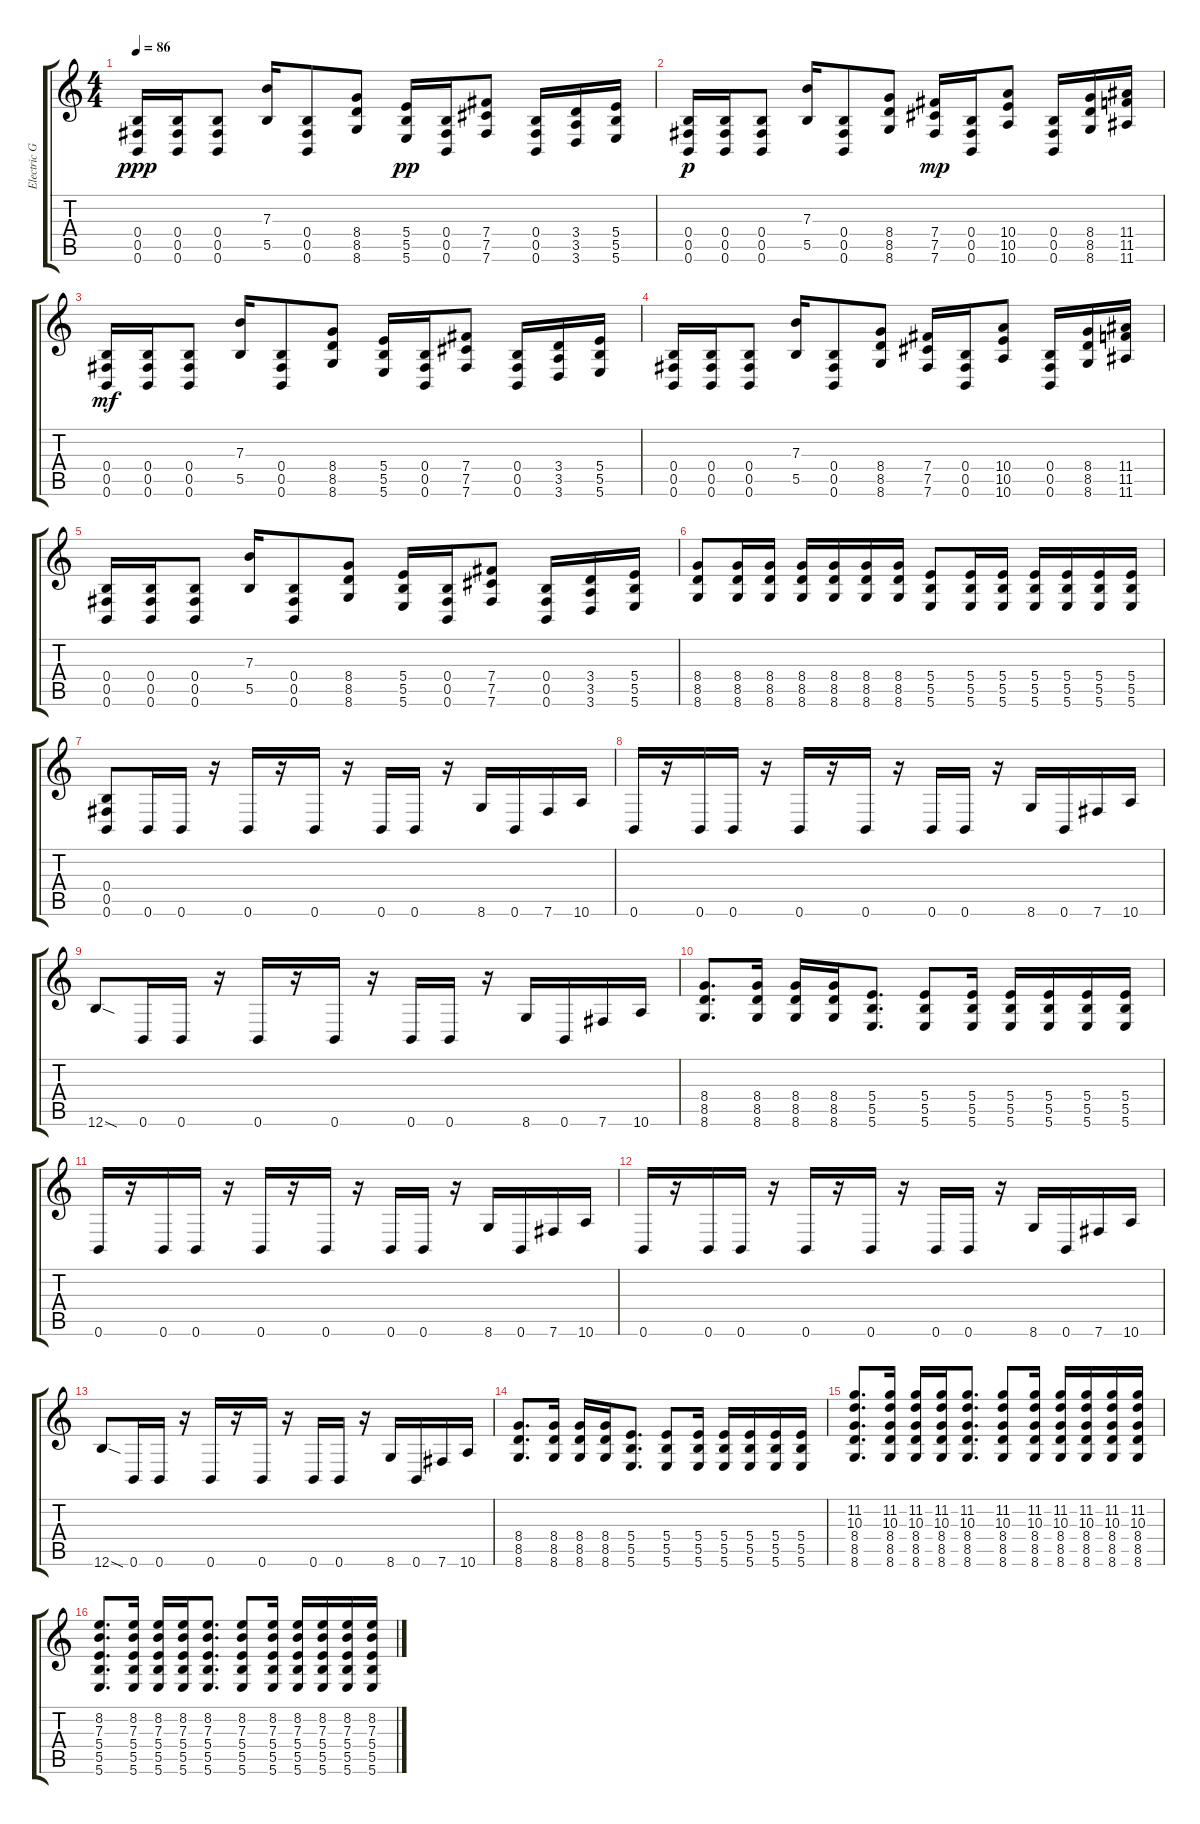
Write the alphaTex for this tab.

\track ("Electric Guitar 1" "Electric G") {instrument distortionguitar}
\staff {score tabs}
\tuning (Db4 Ab3 E3 B2 Gb2 B1) {hide}
\ts (4 4)
\tempo 86
\clef g2
\ks c
(0.4 0.5 0.6).16{dy ppp instrument distortionguitar} (0.4 0.5 0.6).16 (0.4 0.5 0.6).8 (7.3 5.5).16 (0.4 0.5 0.6).8 (8.4 8.5 8.6).8 (5.4 5.5 5.6).16{dy pp} (0.4 0.5 0.6).16 (7.4 7.5 7.6).8 (0.4 0.5 0.6).16 (3.4 3.5 3.6).16 (5.4 5.5 5.6).16 |
(0.4 0.5 0.6).16{dy p} (0.4 0.5 0.6).16 (0.4 0.5 0.6).8 (7.3 5.5).16 (0.4 0.5 0.6).8 (8.4 8.5 8.6).8 (7.4 7.5 7.6).16{dy mp} (0.4 0.5 0.6).16 (10.4 10.5 10.6).8 (0.4 0.5 0.6).16 (8.4 8.5 8.6).16 (11.4 11.5 11.6).16 |
(0.4 0.5 0.6).16{dy mf} (0.4 0.5 0.6).16 (0.4 0.5 0.6).8 (7.3 5.5).16 (0.4 0.5 0.6).8 (8.4 8.5 8.6).8 (5.4 5.5 5.6).16 (0.4 0.5 0.6).16 (7.4 7.5 7.6).8 (0.4 0.5 0.6).16 (3.4 3.5 3.6).16 (5.4 5.5 5.6).16 |
(0.4 0.5 0.6).16 (0.4 0.5 0.6).16 (0.4 0.5 0.6).8 (7.3 5.5).16 (0.4 0.5 0.6).8 (8.4 8.5 8.6).8 (7.4 7.5 7.6).16 (0.4 0.5 0.6).16 (10.4 10.5 10.6).8 (0.4 0.5 0.6).16 (8.4 8.5 8.6).16 (11.4 11.5 11.6).16 |
(0.4 0.5 0.6).16 (0.4 0.5 0.6).16 (0.4 0.5 0.6).8 (7.3 5.5).16 (0.4 0.5 0.6).8 (8.4 8.5 8.6).8 (5.4 5.5 5.6).16 (0.4 0.5 0.6).16 (7.4 7.5 7.6).8 (0.4 0.5 0.6).16 (3.4 3.5 3.6).16 (5.4 5.5 5.6).16 |
(8.4 8.5 8.6).8 (8.4 8.5 8.6).16 (8.4 8.5 8.6).16 (8.4 8.5 8.6).16 (8.4 8.5 8.6).16 (8.4 8.5 8.6).16 (8.4 8.5 8.6).16 (5.4 5.5 5.6).8 (5.4 5.5 5.6).16 (5.4 5.5 5.6).16 (5.4 5.5 5.6).16 (5.4 5.5 5.6).16 (5.4 5.5 5.6).16 (5.4 5.5 5.6).16 |
(0.4 0.5 0.6).8 0.6.16 0.6.16 r.16 0.6.16 r.16 0.6.16 r.16 0.6.16 0.6.16 r.16 8.6.16 0.6.16 7.6.16 10.6.16 |
0.6.16 r.16 0.6.16 0.6.16 r.16 0.6.16 r.16 0.6.16 r.16 0.6.16 0.6.16 r.16 8.6.16 0.6.16 7.6.16 10.6.16 |
12.6{sod}.8 0.6.16 0.6.16 r.16 0.6.16 r.16 0.6.16 r.16 0.6.16 0.6.16 r.16 8.6.16 0.6.16 7.6.16 10.6.16 |
(8.4 8.5 8.6).8{d} (8.4 8.5 8.6).16 (8.4 8.5 8.6).16 (8.4 8.5 8.6).16 (5.4 5.5 5.6).8{d} (5.4 5.5 5.6).8 (5.4 5.5 5.6).16 (5.4 5.5 5.6).16 (5.4 5.5 5.6).16 (5.4 5.5 5.6).16 (5.4 5.5 5.6).16 |
0.6.16 r.16 0.6.16 0.6.16 r.16 0.6.16 r.16 0.6.16 r.16 0.6.16 0.6.16 r.16 8.6.16 0.6.16 7.6.16 10.6.16 |
0.6.16 r.16 0.6.16 0.6.16 r.16 0.6.16 r.16 0.6.16 r.16 0.6.16 0.6.16 r.16 8.6.16 0.6.16 7.6.16 10.6.16 |
12.6{sod}.8 0.6.16 0.6.16 r.16 0.6.16 r.16 0.6.16 r.16 0.6.16 0.6.16 r.16 8.6.16 0.6.16 7.6.16 10.6.16 |
(8.4 8.5 8.6).8{d} (8.4 8.5 8.6).16 (8.4 8.5 8.6).16 (8.4 8.5 8.6).16 (5.4 5.5 5.6).8{d} (5.4 5.5 5.6).8 (5.4 5.5 5.6).16 (5.4 5.5 5.6).16 (5.4 5.5 5.6).16 (5.4 5.5 5.6).16 (5.4 5.5 5.6).16 |
(11.2 10.3 8.4 8.5 8.6).8{d} (11.2 10.3 8.4 8.5 8.6).16 (11.2 10.3 8.4 8.5 8.6).16 (11.2 10.3 8.4 8.5 8.6).16 (11.2 10.3 8.4 8.5 8.6).8{d} (11.2 10.3 8.4 8.5 8.6).8 (11.2 10.3 8.4 8.5 8.6).16 (11.2 10.3 8.4 8.5 8.6).16 (11.2 10.3 8.4 8.5 8.6).16 (11.2 10.3 8.4 8.5 8.6).16 (11.2 10.3 8.4 8.5 8.6).16 |
(8.2 7.3 5.4 5.5 5.6).8{d} (8.2 7.3 5.4 5.5 5.6).16 (8.2 7.3 5.4 5.5 5.6).16 (8.2 7.3 5.4 5.5 5.6).16 (8.2 7.3 5.4 5.5 5.6).8{d} (8.2 7.3 5.4 5.5 5.6).8 (8.2 7.3 5.4 5.5 5.6).16 (8.2 7.3 5.4 5.5 5.6).16 (8.2 7.3 5.4 5.5 5.6).16 (8.2 7.3 5.4 5.5 5.6).16 (8.2 7.3 5.4 5.5 5.6).16
